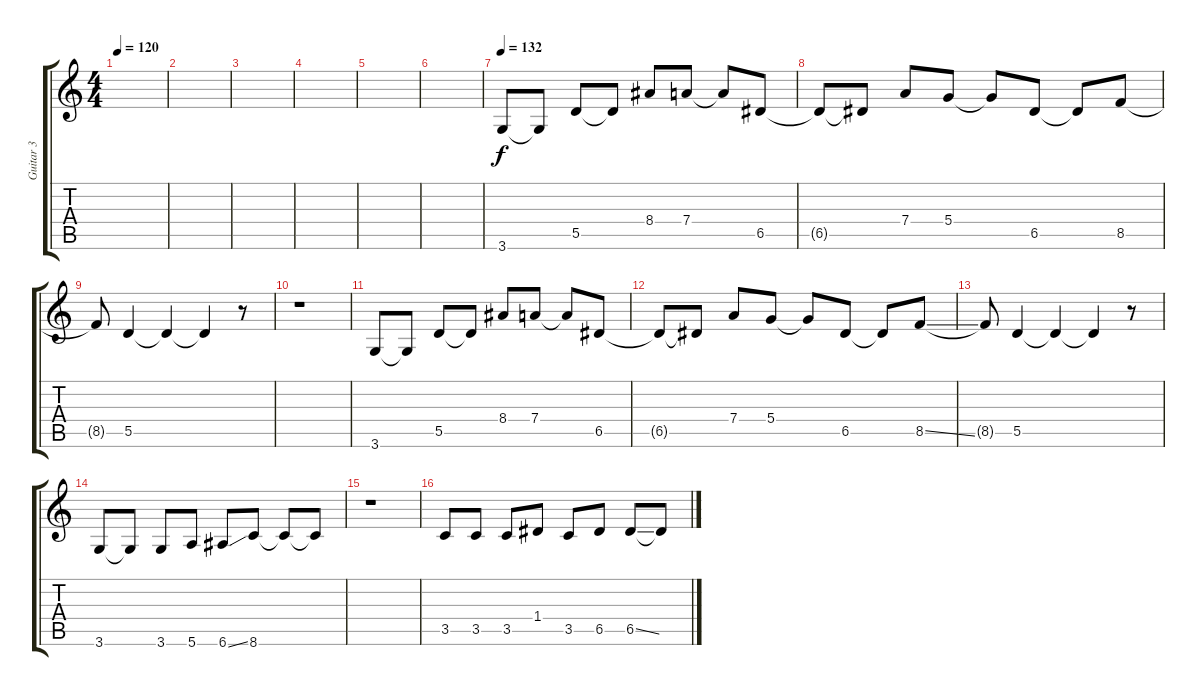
\track ("Guitar 3" "Guitar 3") {instrument electricguitarclean}
\staff {score tabs}
\tuning (E4 B3 G3 D3 A2 E2) {hide}
\ts (4 4)
\tempo 120
\clef g2
\ks c
|
|
|
|
|
|
\tempo 132
3.6.8 3.6{t}.8 5.5.8 5.5{t}.8 8.4.8 7.4.8 7.4{t}.8 6.5.8 |
6.5{t}.8 6.5{t}.8 7.4.8 5.4.8 5.4{t}.8 6.5.8 6.5{t}.8 8.5.8 |
8.5{t}.8 5.5.4 5.5{t}.4 5.5{t}.4 r.8 |
r.1 |
3.6.8 3.6{t}.8 5.5.8 5.5{t}.8 8.4.8 7.4.8 7.4{t}.8 6.5.8 |
6.5{t}.8 6.5{t}.8 7.4.8 5.4.8 5.4{t}.8 6.5.8 6.5{t}.8 8.5{ss}.8 |
8.5{t}.8 5.5.4 5.5{t}.4 5.5{t}.4 r.8 |
3.6.8 3.6{t}.8 3.6.8 5.6.8 6.6{ss}.8 8.6.8 8.6{t}.8 8.6{t}.8 |
r.1 |
3.5.8 3.5.8 3.5.8 1.4.8 3.5.8 6.5.8 6.5{ss}.8 6.5{t}.8
